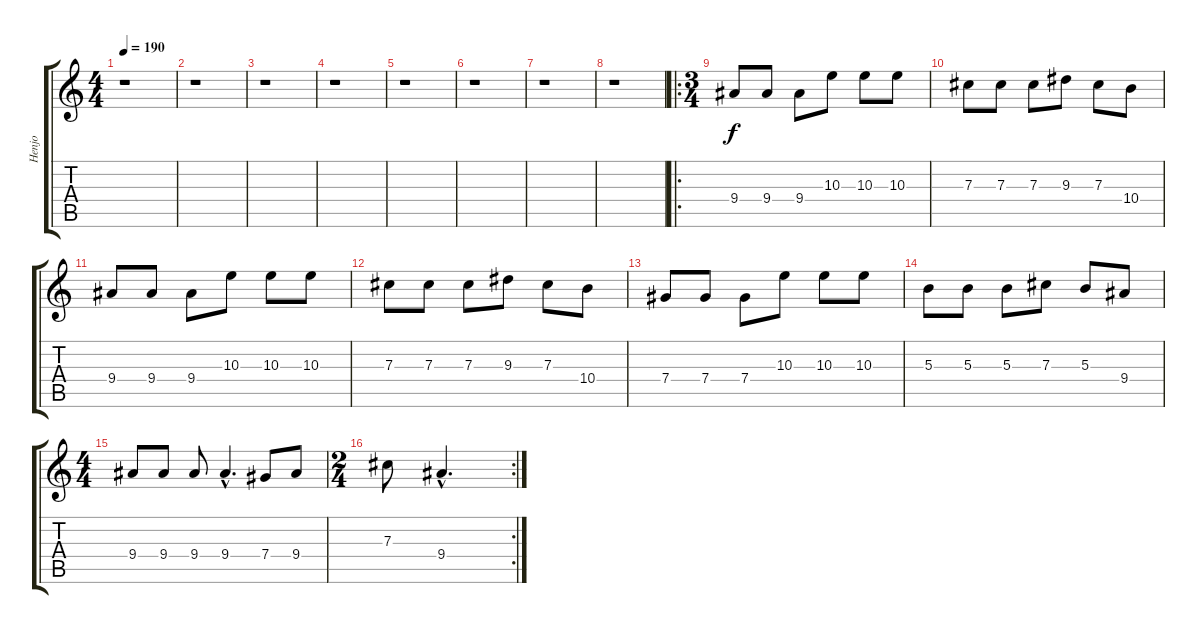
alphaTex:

\track ("Henjo" "Henjo") {instrument distortionguitar}
\staff {score tabs}
\tuning (Eb4 Bb3 Gb3 Db3 Ab2 Eb2) {hide}
\ts (4 4)
\tempo 190
\clef g2
\ks c
r.1{dy f} |
r.1 |
r.1 |
r.1 |
r.1 |
r.1 |
r.1 |
r.1 |
\ro
\ts (3 4)
9.4.8 9.4.8 9.4.8 10.3.8 10.3.8 10.3.8 |
7.3.8 7.3.8 7.3.8 9.3.8 7.3.8 10.4.8 |
9.4.8 9.4.8 9.4.8 10.3.8 10.3.8 10.3.8 |
7.3.8 7.3.8 7.3.8 9.3.8 7.3.8 10.4.8 |
7.4.8 7.4.8 7.4.8 10.3.8 10.3.8 10.3.8 |
5.3.8 5.3.8 5.3.8 7.3.8 5.3.8 9.4.8 |
\ts (4 4)
9.4.8 9.4.8 9.4.8 9.4{hac}.4{d} 7.4.8 9.4.8 |
\rc 2
\ts (2 4)
7.3.8 9.4{hac}.4{d}
